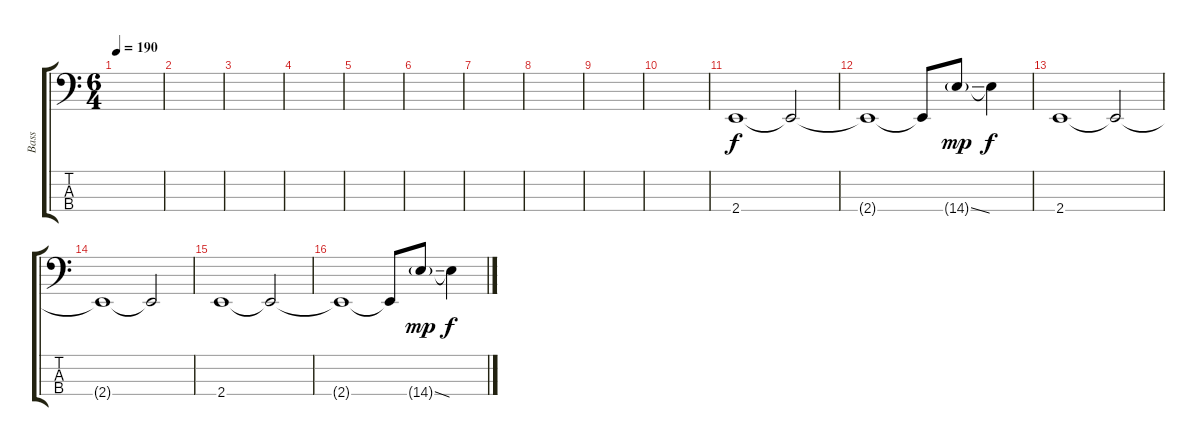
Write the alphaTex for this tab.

\track ("Bass" "Bass") {instrument electricbassfinger}
\staff {score tabs}
\tuning (F2 D2 A1 D1) {hide}
\ts (6 4)
\tempo 190
\clef f4
\ks c
|
|
|
|
|
|
|
|
|
|
2.4.1 2.4{t}.2 |
2.4{t}.1 2.4{t}.8 14.4{ss g}.8{dy mp} 14.4{t}.4{dy f} |
2.4.1 2.4{t}.2 |
2.4{t}.1 2.4{t}.2 |
2.4.1 2.4{t}.2 |
2.4{t}.1 2.4{t}.8 14.4{ss g}.8{dy mp} 14.4{t}.4{dy f}
